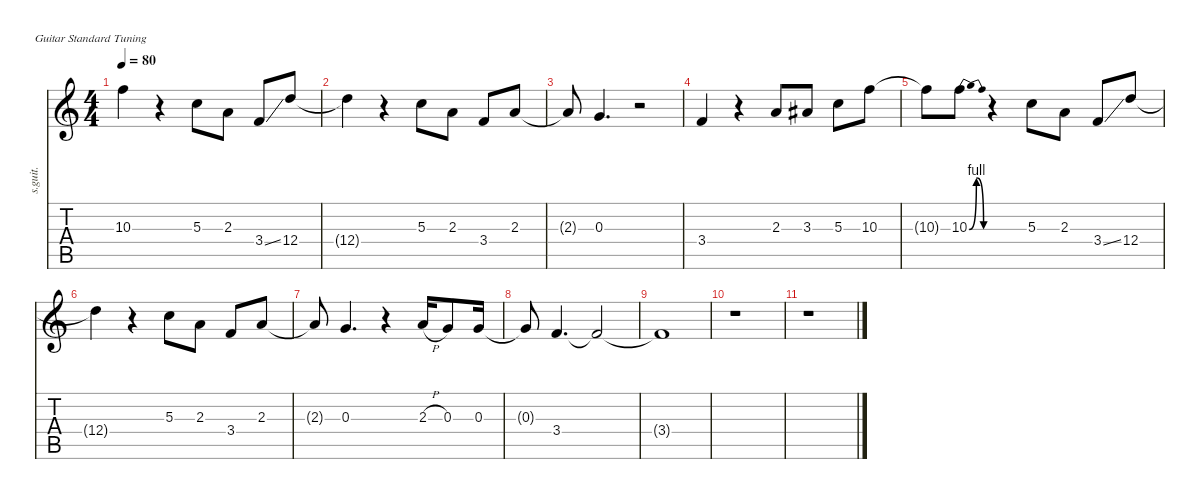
\defaultSystemsLayout 4
\hideDynamics
\bracketExtendMode nobrackets
\track ("Billie Joe Armstrong" "s.guit.") {instrument oboe}
\staff {score tabs}
\tuning (E4 B3 G3 D3 A2 E2)
\displaytranspose 12
\ts (4 4)
\tempo 80
\clef g2
\ks c
10.3{t}.4{lyrics (0 "") lyrics (1 "") lyrics (2 "") lyrics (3 "") lyrics (4 "") dy f} r.4 5.3.8{lyrics (0 "") lyrics (1 "") lyrics (2 "") lyrics (3 "") lyrics (4 "")} 2.3.8{lyrics (0 "") lyrics (1 "") lyrics (2 "") lyrics (3 "") lyrics (4 "")} 3.4{ss}.8{lyrics (0 "") lyrics (1 "") lyrics (2 "") lyrics (3 "") lyrics (4 "")} 12.4.8{lyrics (0 "") lyrics (1 "") lyrics (2 "") lyrics (3 "") lyrics (4 "")} |
12.4{t}.4{lyrics (0 "") lyrics (1 "") lyrics (2 "") lyrics (3 "") lyrics (4 "")} r.4 5.3.8{lyrics (0 "") lyrics (1 "") lyrics (2 "") lyrics (3 "") lyrics (4 "")} 2.3.8{lyrics (0 "") lyrics (1 "") lyrics (2 "") lyrics (3 "") lyrics (4 "")} 3.4.8{lyrics (0 "") lyrics (1 "") lyrics (2 "") lyrics (3 "") lyrics (4 "")} 2.3.8{lyrics (0 "") lyrics (1 "") lyrics (2 "") lyrics (3 "") lyrics (4 "")} |
2.3{t}.8{lyrics (0 "") lyrics (1 "") lyrics (2 "") lyrics (3 "") lyrics (4 "")} 0.3.4{d lyrics (0 "") lyrics (1 "") lyrics (2 "") lyrics (3 "") lyrics (4 "")} r.2 |
3.4.4{lyrics (0 "") lyrics (1 "") lyrics (2 "") lyrics (3 "") lyrics (4 "")} r.4 2.3.8{lyrics (0 "") lyrics (1 "") lyrics (2 "") lyrics (3 "") lyrics (4 "")} 3.3{acc #}.8{lyrics (0 "") lyrics (1 "") lyrics (2 "") lyrics (3 "") lyrics (4 "")} 5.3.8{lyrics (0 "") lyrics (1 "") lyrics (2 "") lyrics (3 "") lyrics (4 "")} 10.3.8{lyrics (0 "") lyrics (1 "") lyrics (2 "") lyrics (3 "") lyrics (4 "")} |
10.3{t}.8{lyrics (0 "") lyrics (1 "") lyrics (2 "") lyrics (3 "") lyrics (4 "")} 10.3{be (bendrelease 0 0 30 4 30 4 60 0)}.8{lyrics (0 "") lyrics (1 "") lyrics (2 "") lyrics (3 "") lyrics (4 "")} r.4 5.3.8{lyrics (0 "") lyrics (1 "") lyrics (2 "") lyrics (3 "") lyrics (4 "")} 2.3.8{lyrics (0 "") lyrics (1 "") lyrics (2 "") lyrics (3 "") lyrics (4 "")} 3.4{ss}.8{lyrics (0 "") lyrics (1 "") lyrics (2 "") lyrics (3 "") lyrics (4 "")} 12.4.8{lyrics (0 "") lyrics (1 "") lyrics (2 "") lyrics (3 "") lyrics (4 "")} |
12.4{t}.4{lyrics (0 "") lyrics (1 "") lyrics (2 "") lyrics (3 "") lyrics (4 "")} r.4 5.3.8{lyrics (0 "") lyrics (1 "") lyrics (2 "") lyrics (3 "") lyrics (4 "")} 2.3.8{lyrics (0 "") lyrics (1 "") lyrics (2 "") lyrics (3 "") lyrics (4 "")} 3.4.8{lyrics (0 "") lyrics (1 "") lyrics (2 "") lyrics (3 "") lyrics (4 "")} 2.3.8{lyrics (0 "") lyrics (1 "") lyrics (2 "") lyrics (3 "") lyrics (4 "")} |
2.3{t}.8{lyrics (0 "") lyrics (1 "") lyrics (2 "") lyrics (3 "") lyrics (4 "")} 0.3.4{d lyrics (0 "") lyrics (1 "") lyrics (2 "") lyrics (3 "") lyrics (4 "")} r.4 2.3{h}.16{lyrics (0 "") lyrics (1 "") lyrics (2 "") lyrics (3 "") lyrics (4 "")} 0.3.8{lyrics (0 "") lyrics (1 "") lyrics (2 "") lyrics (3 "") lyrics (4 "")} 0.3.16{lyrics (0 "") lyrics (1 "") lyrics (2 "") lyrics (3 "") lyrics (4 "")} |
0.3{t}.8{lyrics (0 "") lyrics (1 "") lyrics (2 "") lyrics (3 "") lyrics (4 "")} 3.4.4{d lyrics (0 "") lyrics (1 "") lyrics (2 "") lyrics (3 "") lyrics (4 "")} 3.4{t}.2{lyrics (0 "") lyrics (1 "") lyrics (2 "") lyrics (3 "") lyrics (4 "")} |
3.4{t}.1{lyrics (0 "") lyrics (1 "") lyrics (2 "") lyrics (3 "") lyrics (4 "")} |
r.1 |
r.1
